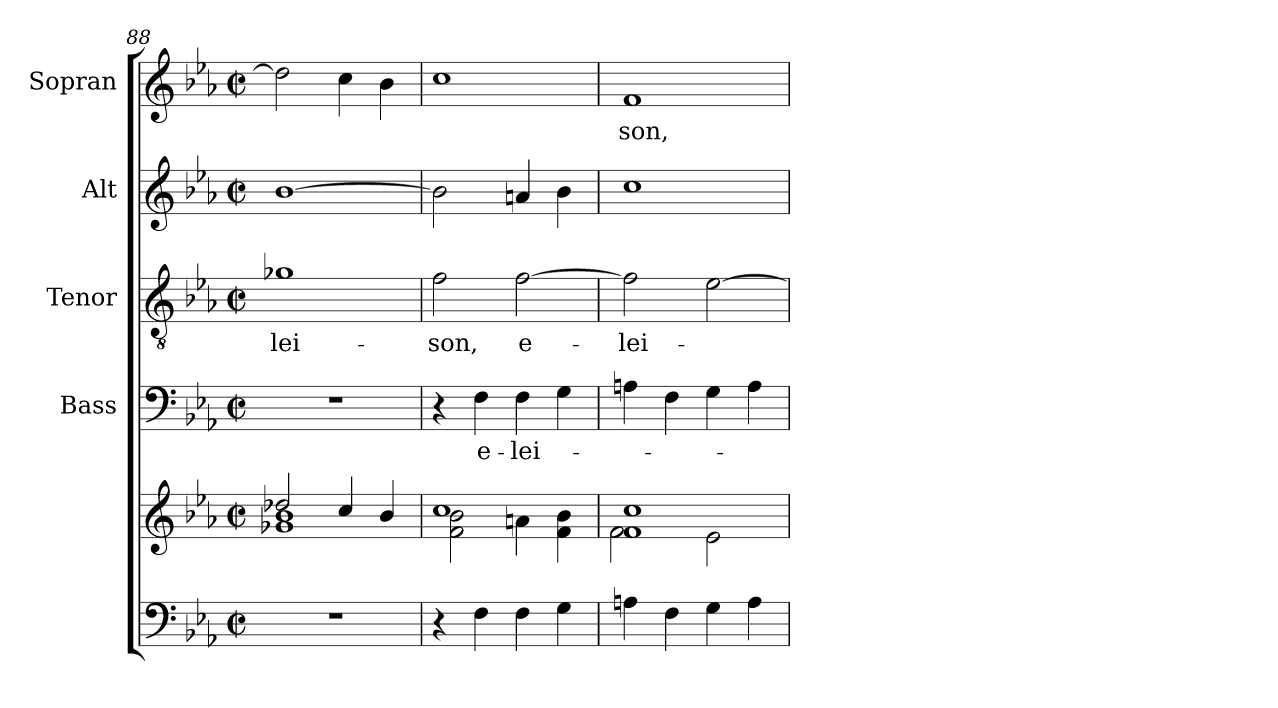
**kern	**kern	**kern	**text	**kern	**text	**kern	**kern	**text
*part5	*part5	*part4	*part4	*part3	*part3	*part2	*part1	*part1
*staff6	*staff5	*staff4	*staff4	*staff3	*staff3	*staff2	*staff1	*staff1
*	*	*I"Bass	*	*I"Tenor	*	*I"Alt	*I"Sopran	*
*	*	*I'B.	*	*I'T.	*	*I'A.	*I'S.	*
*clefF4	*clefG2	*clefF4	*	*clefGv2	*	*clefG2	*clefG2	*
*k[b-e-a-]	*k[b-e-a-]	*k[b-e-a-]	*	*k[b-e-a-]	*	*k[b-e-a-]	*k[b-e-a-]	*
*E-:	*E-:	*E-:	*	*E-:	*	*E-:	*E-:	*
*M2/2	*M2/2	*M2/2	*	*M2/2	*	*M2/2	*M2/2	*
*met(c|)	*met(c|)	*met(c|)	*	*met(c|)	*	*met(c|)	*met(c|)	*
=88	=88	=88	=88	=88	=88	=88	=88	=88
*	*^	*	*	*	*	*	*	*
!	!	!	!	!	!	!LO:LY:b	!	!	!
1r	2dd-X/	1g-X 1b-	1r	.	1g-X	-lei-	[1b-	2dd-\]	.
.	4cc/	.	.	.	.	.	.	4cc\	.
.	4b-/	.	.	.	.	.	.	4b-\	.
=89	=89	=89	=89	=89	=89	=89	=89	=89	=89
!	!	!	!	!	!	!LO:LY:b	!	!	!
4r	1cc	2f\ 2b-\	4r	.	2f\	-son,	2b-\]	1cc	.
!	!	!	!	!LO:LY:b	!	!	!	!	!
4F\	.	.	4F\	e-	.	.	.	.	.
!	!	!	!	!LO:LY:b	!	!LO:LY:b	!	!	!
4F\	.	4an\	4F\	-lei-	[2f\	e-	4an/	.	.
4G\	.	4f\ 4b-\	4G\	.	.	.	4b-\	.	.
=90	=90	=90	=90	=90	=90	=90	=90	=90	=90
!	!	!	!	!	!	!LO:LY:b	!	!	!LO:LY:b
4An\	1f 1cc	2f\	4An\	.	2f\]	-lei-	1cc	1f	-son,
4F\	.	.	4F\	.	.	.	.	.	.
4G\	.	2e-\	4G\	.	[2e-\	.	.	.	.
4A\	.	.	4A\	.	.	.	.	.	.
*	*v	*v	*	*	*	*	*	*	*
=	=	=	=	=	=	=	=	=
*-	*-	*-	*-	*-	*-	*-	*-	*-
